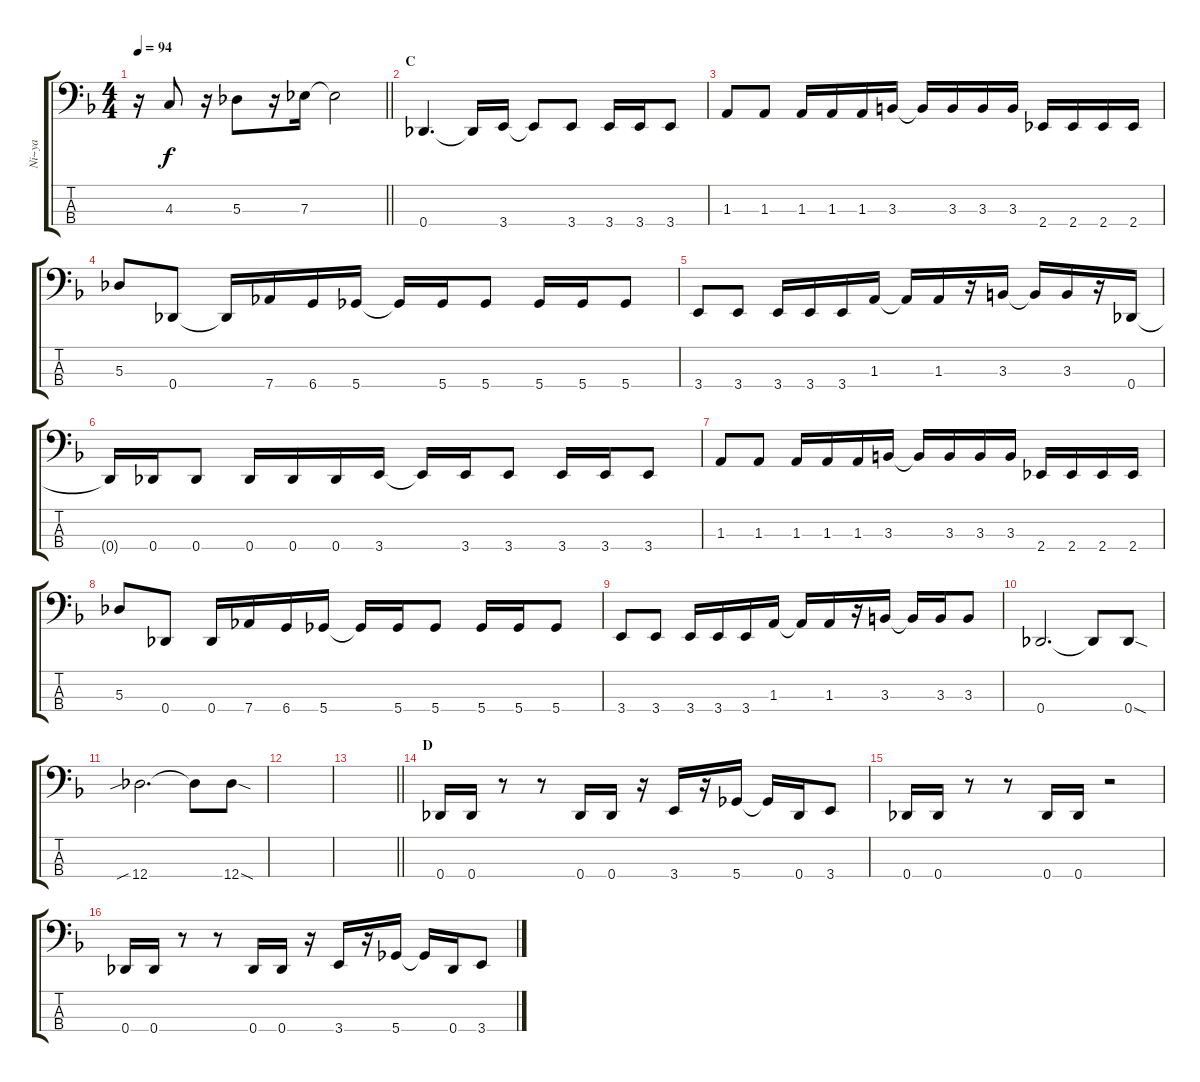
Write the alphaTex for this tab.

\track ("Ni~ya" "Ni~ya") {instrument electricbasspick}
\staff {score tabs}
\tuning (Gb2 Db2 Ab1 Db1) {hide}
\ts (4 4)
\tempo 94
\clef f4
\barLineRight lightlight
\ks f
r.16{dy f} 4.3.8 r.16 5.3.8 r.16 7.3.16 7.3{t}.2 |
\section ("" "C")
0.4.4{d} 0.4{t}.16 3.4.16 3.4{t}.8 3.4.8 3.4.16 3.4.16 3.4.8 |
1.3.8 1.3.8 1.3.16 1.3.16 1.3.16 3.3.16 3.3{t}.16 3.3.16 3.3.16 3.3.16 2.4.16 2.4.16 2.4.16 2.4.16 |
5.3.8 0.4.8 0.4{t}.16 7.4.16 6.4.16 5.4.16 5.4{t}.16 5.4.16 5.4.8 5.4.16 5.4.16 5.4.8 |
3.4.8 3.4.8 3.4.16 3.4.16 3.4.16 1.3.16 1.3{t}.16 1.3.16 r.16 3.3.16 3.3{t}.16 3.3.16 r.16 0.4.16 |
0.4{t}.16 0.4.16 0.4.8 0.4.16 0.4.16 0.4.16 3.4.16 3.4{t}.16 3.4.16 3.4.8 3.4.16 3.4.16 3.4.8 |
1.3.8 1.3.8 1.3.16 1.3.16 1.3.16 3.3.16 3.3{t}.16 3.3.16 3.3.16 3.3.16 2.4.16 2.4.16 2.4.16 2.4.16 |
5.3.8 0.4.8 0.4.16 7.4.16 6.4.16 5.4.16 5.4{t}.16 5.4.16 5.4.8 5.4.16 5.4.16 5.4.8 |
3.4.8 3.4.8 3.4.16 3.4.16 3.4.16 1.3.16 1.3{t}.16 1.3.16 r.16 3.3.16 3.3{t}.16 3.3.16 3.3.8 |
0.4.2{d} 0.4{t}.8 0.4{sod}.8 |
12.4{sib}.2{d} 12.4{t}.8 12.4{sod}.8 |
|
\barLineRight lightlight
|
\section ("" "D")
0.4.16 0.4.16 r.8 r.8 0.4.16 0.4.16 r.16 3.4.16 r.16 5.4.16 5.4{t}.16 0.4.16 3.4.8 |
0.4.16 0.4.16 r.8 r.8 0.4.16 0.4.16 r.2 |
0.4.16 0.4.16 r.8 r.8 0.4.16 0.4.16 r.16 3.4.16 r.16 5.4.16 5.4{t}.16 0.4.16 3.4.8
